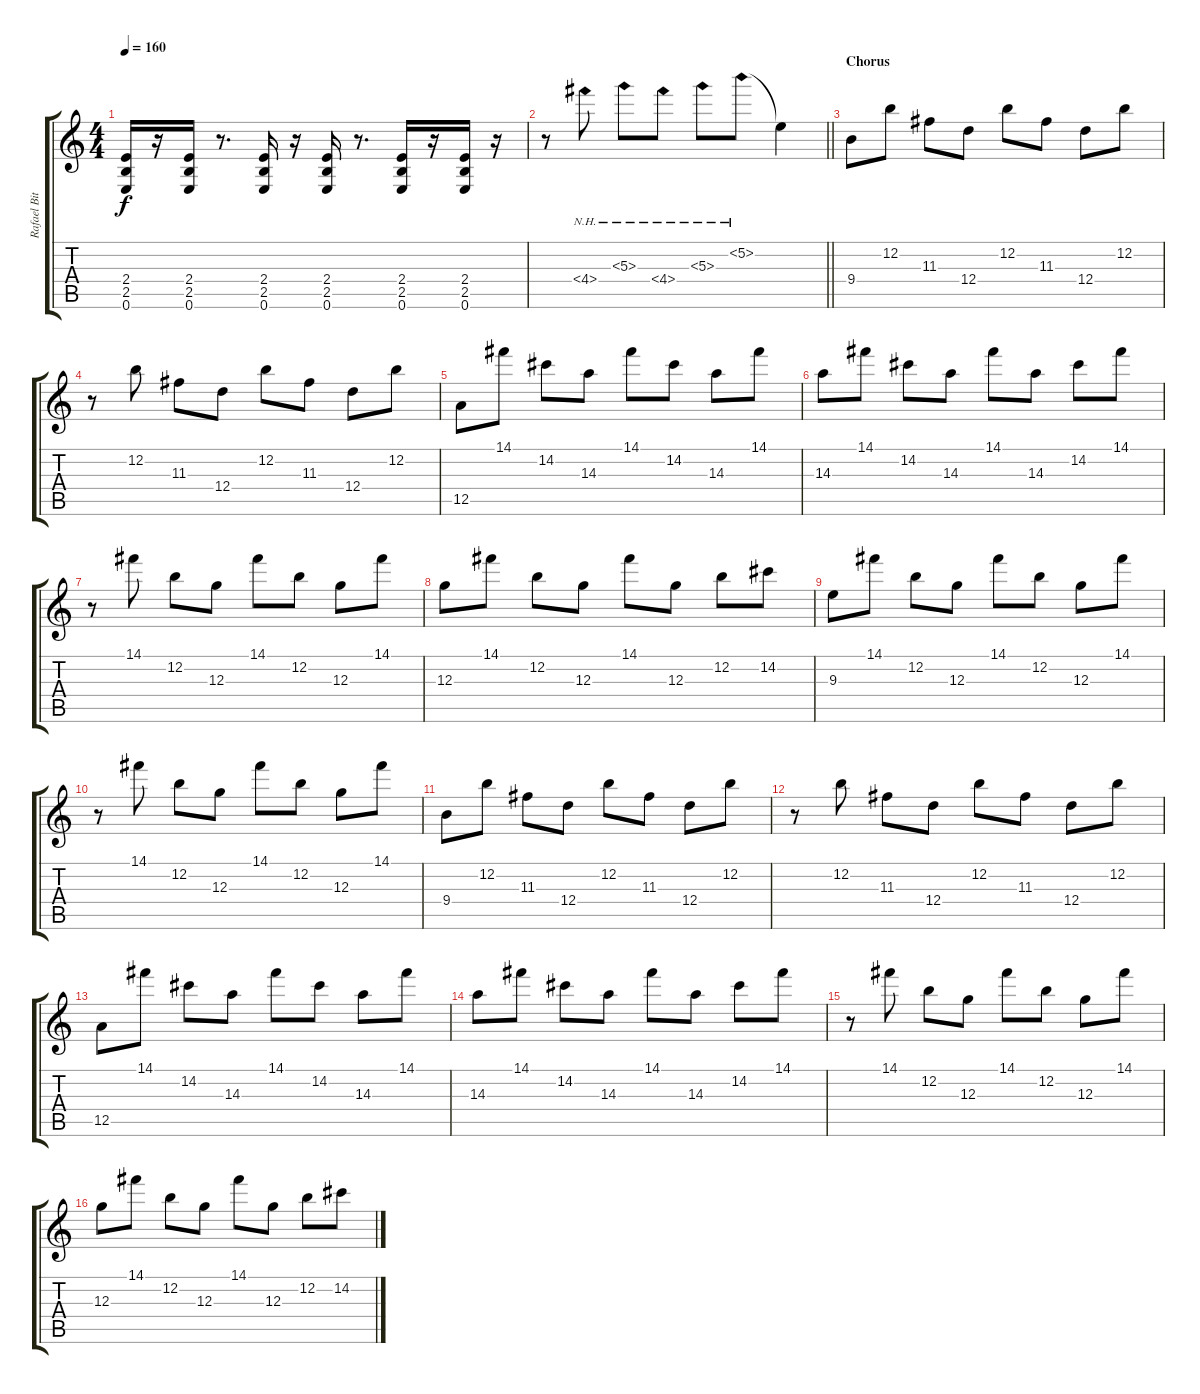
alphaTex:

\track ("Rafael Bittencourt" "Rafael Bit") {instrument distortionguitar}
\staff {score tabs}
\tuning (E4 B3 G3 D3 A2 E2) {hide}
\ts (4 4)
\tempo 160
\clef g2
\ks c
(2.4 2.5 0.6).16{dy f} r.16 (2.4 2.5 0.6).16 r.8{d} (2.4 2.5 0.6).16 r.16 (2.4 2.5 0.6).16 r.8{d} (2.4 2.5 0.6).16 r.16 (2.4 2.5 0.6).16 r.16 |
\barLineRight lightlight
r.8 4.4{nh}.8 5.3{nh}.8 4.4{nh}.8 5.3{nh}.8 5.2{nh}.8 5.2{t}.4 |
\section ("" "Chorus")
9.4.8{volume 9} 12.2.8 11.3.8 12.4.8 12.2.8 11.3.8 12.4.8 12.2.8 |
r.8 12.2.8 11.3.8 12.4.8 12.2.8 11.3.8 12.4.8 12.2.8 |
12.5.8 14.1.8 14.2.8 14.3.8 14.1.8 14.2.8 14.3.8 14.1.8 |
14.3.8 14.1.8 14.2.8 14.3.8 14.1.8 14.3.8 14.2.8 14.1.8 |
r.8 14.1.8 12.2.8 12.3.8 14.1.8 12.2.8 12.3.8 14.1.8 |
12.3.8 14.1.8 12.2.8 12.3.8 14.1.8 12.3.8 12.2.8 14.2.8 |
9.3.8 14.1.8 12.2.8 12.3.8 14.1.8 12.2.8 12.3.8 14.1.8 |
r.8 14.1.8 12.2.8 12.3.8 14.1.8 12.2.8 12.3.8 14.1.8 |
9.4.8 12.2.8 11.3.8 12.4.8 12.2.8 11.3.8 12.4.8 12.2.8 |
r.8 12.2.8 11.3.8 12.4.8 12.2.8 11.3.8 12.4.8 12.2.8 |
12.5.8 14.1.8 14.2.8 14.3.8 14.1.8 14.2.8 14.3.8 14.1.8 |
14.3.8 14.1.8 14.2.8 14.3.8 14.1.8 14.3.8 14.2.8 14.1.8 |
r.8 14.1.8 12.2.8 12.3.8 14.1.8 12.2.8 12.3.8 14.1.8 |
12.3.8 14.1.8 12.2.8 12.3.8 14.1.8 12.3.8 12.2.8 14.2.8
